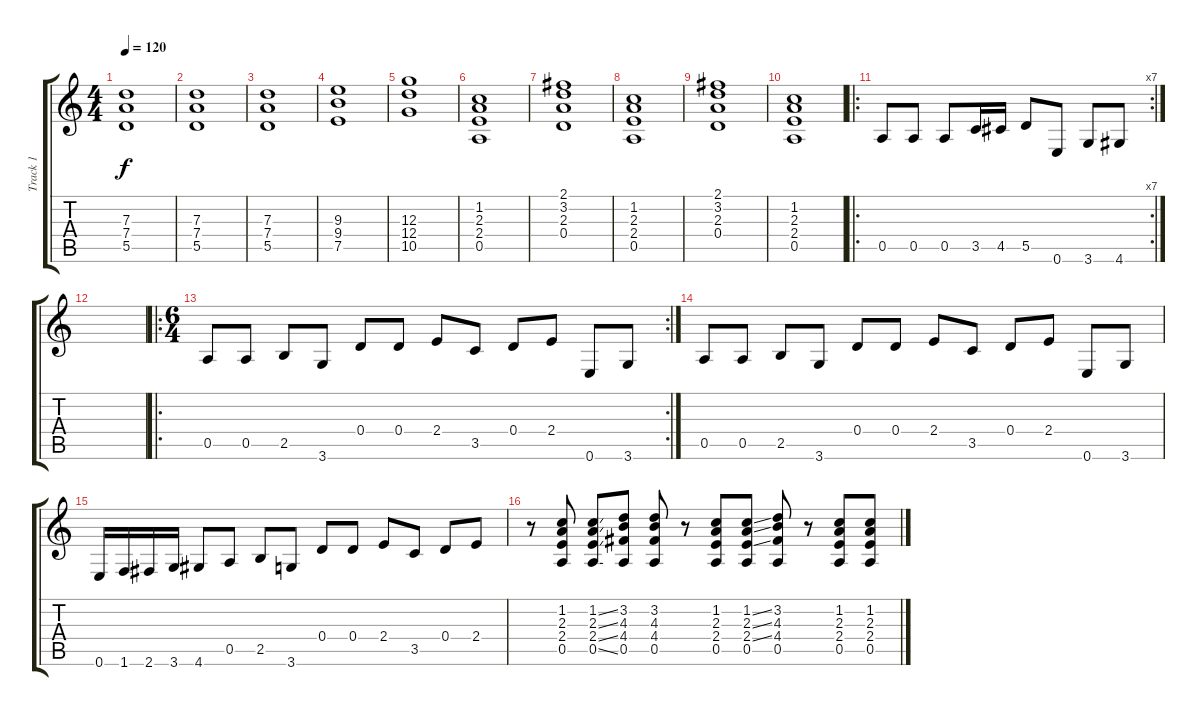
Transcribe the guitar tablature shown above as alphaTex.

\track ("Track 1" "Track 1") {instrument distortionguitar}
\staff {score tabs}
\tuning (E4 B3 G3 D3 A2 E2) {hide}
\ts (4 4)
\tempo 120
\clef g2
\ks c
(7.3 7.4 5.5).1{dy f} |
(7.3 7.4 5.5).1 |
(7.3 7.4 5.5).1 |
(9.3 9.4 7.5).1 |
(12.3 12.4 10.5).1 |
(1.2 2.3 2.4 0.5).1 |
(2.1 3.2 2.3 0.4).1 |
(1.2 2.3 2.4 0.5).1 |
(2.1 3.2 2.3 0.4).1 |
(1.2 2.3 2.4 0.5).1 |
\ro
\rc 7
0.5.8 0.5.8 0.5.8 3.5.16 4.5.16 5.5.8 0.6.8 3.6.8 4.6.8 |
|
\ro
\rc 2
\ts (6 4)
0.5.8 0.5.8 2.5.8 3.6.8 0.4.8 0.4.8 2.4.8 3.5.8 0.4.8 2.4.8 0.6.8 3.6.8 |
0.5.8 0.5.8 2.5.8 3.6.8 0.4.8 0.4.8 2.4.8 3.5.8 0.4.8 2.4.8 0.6.8 3.6.8 |
0.6.16 1.6.16 2.6.16 3.6.16 4.6.8 0.5.8 2.5.8 3.6.8 0.4.8 0.4.8 2.4.8 3.5.8 0.4.8 2.4.8 |
r.8 (1.2 2.3 2.4 0.5).8 (1.2{ss} 2.3{ss} 2.4{ss} 0.5{ss}).8 (3.2 4.3 4.4 0.5).8 (3.2 4.3 4.4 0.5).8 r.8 (1.2 2.3 2.4 0.5).8 (1.2{ss} 2.3{ss} 2.4{ss} 0.5).8 (3.2 4.3 4.4 0.5).8 r.8 (1.2 2.3 2.4 0.5).8 (1.2 2.3 2.4 0.5).8
